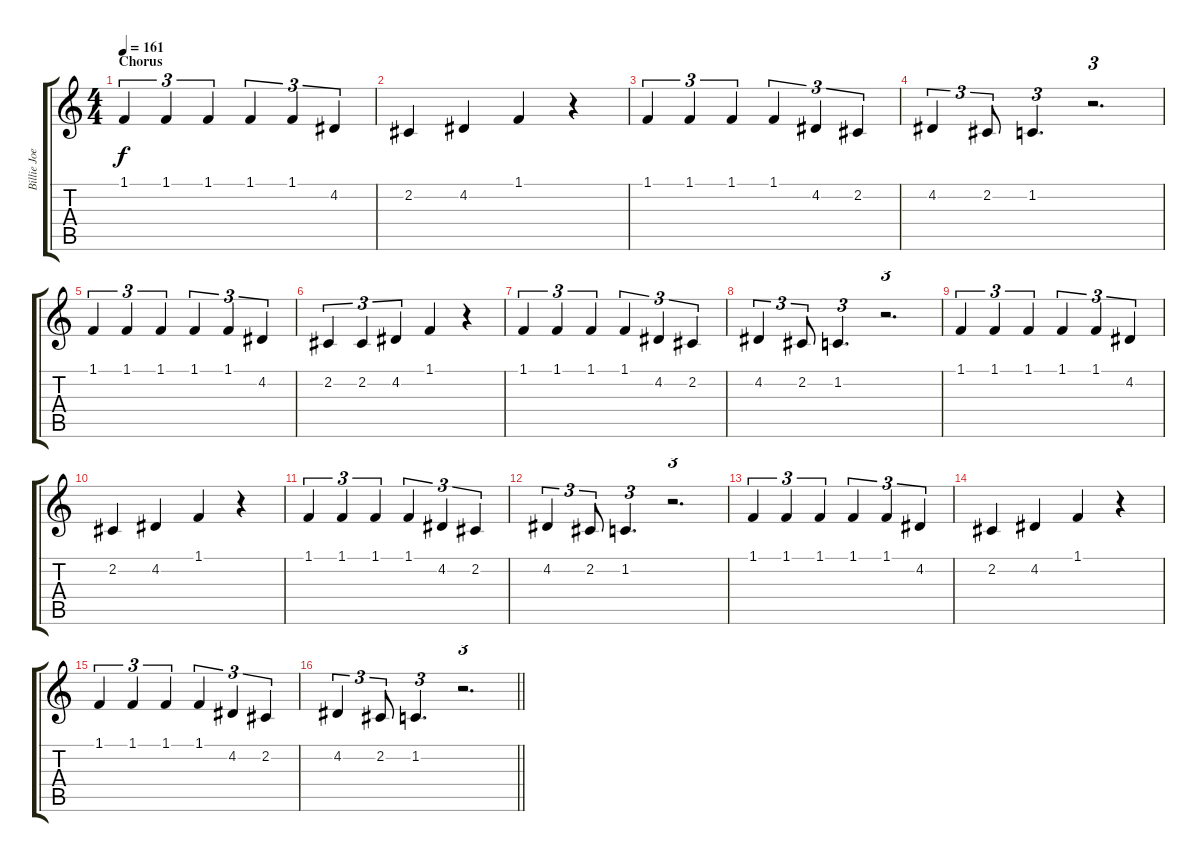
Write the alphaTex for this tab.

\track ("Billie Joe Armstrong - Vocals" "Billie Joe") {instrument altosax}
\staff {score tabs}
\tuning (E4 B3 G3 D3 A2 E2) {hide}
\ts (4 4)
\section ("" "Chorus")
\tempo 161
\clef g2
\ks c
1.1.4{tu (3 2) dy f} 1.1.4{tu (3 2)} 1.1.4{tu (3 2)} 1.1.4{tu (3 2)} 1.1.4{tu (3 2)} 4.2.4{tu (3 2)} |
2.2.4 4.2.4 1.1.4 r.4 |
1.1.4{tu (3 2)} 1.1.4{tu (3 2)} 1.1.4{tu (3 2)} 1.1.4{tu (3 2)} 4.2.4{tu (3 2)} 2.2.4{tu (3 2)} |
4.2.4{tu (3 2)} 2.2.8{tu (3 2)} 1.2.4{d tu (3 2)} r.2{d tu (3 2)} |
1.1.4{tu (3 2)} 1.1.4{tu (3 2)} 1.1.4{tu (3 2)} 1.1.4{tu (3 2)} 1.1.4{tu (3 2)} 4.2.4{tu (3 2)} |
2.2.4{tu (3 2)} 2.2.4{tu (3 2)} 4.2.4{tu (3 2)} 1.1.4 r.4 |
1.1.4{tu (3 2)} 1.1.4{tu (3 2)} 1.1.4{tu (3 2)} 1.1.4{tu (3 2)} 4.2.4{tu (3 2)} 2.2.4{tu (3 2)} |
4.2.4{tu (3 2)} 2.2.8{tu (3 2)} 1.2.4{d tu (3 2)} r.2{d tu (3 2)} |
1.1.4{tu (3 2)} 1.1.4{tu (3 2)} 1.1.4{tu (3 2)} 1.1.4{tu (3 2)} 1.1.4{tu (3 2)} 4.2.4{tu (3 2)} |
2.2.4 4.2.4 1.1.4 r.4 |
1.1.4{tu (3 2)} 1.1.4{tu (3 2)} 1.1.4{tu (3 2)} 1.1.4{tu (3 2)} 4.2.4{tu (3 2)} 2.2.4{tu (3 2)} |
4.2.4{tu (3 2)} 2.2.8{tu (3 2)} 1.2.4{d tu (3 2)} r.2{d tu (3 2)} |
1.1.4{tu (3 2)} 1.1.4{tu (3 2)} 1.1.4{tu (3 2)} 1.1.4{tu (3 2)} 1.1.4{tu (3 2)} 4.2.4{tu (3 2)} |
2.2.4 4.2.4 1.1.4 r.4 |
1.1.4{tu (3 2)} 1.1.4{tu (3 2)} 1.1.4{tu (3 2)} 1.1.4{tu (3 2)} 4.2.4{tu (3 2)} 2.2.4{tu (3 2)} |
\barLineRight lightlight
4.2.4{tu (3 2)} 2.2.8{tu (3 2)} 1.2.4{d tu (3 2)} r.2{d tu (3 2)}
